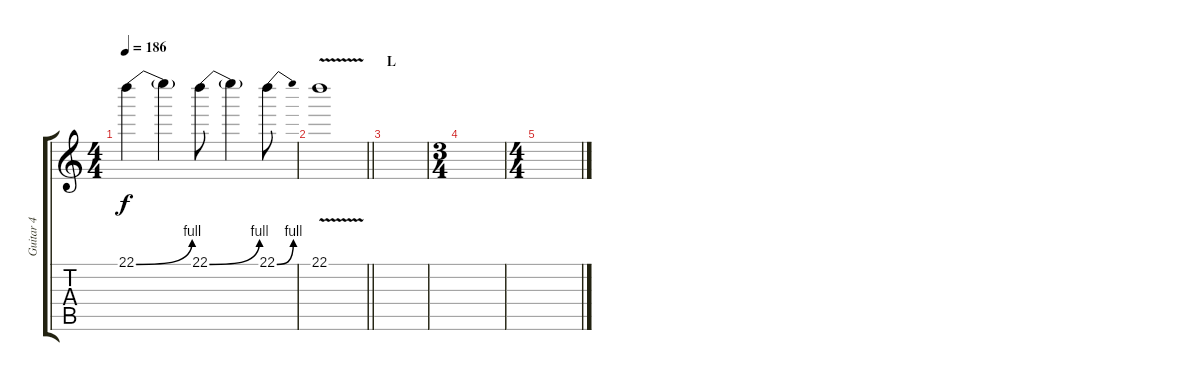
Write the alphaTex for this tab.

\track ("Guitar 4" "Guitar 4") {instrument distortionguitar}
\staff {score tabs}
\tuning (E4 B3 G3 D3 A2 E2) {hide}
\ts (4 4)
\tempo 186
\clef g2
\ks c
22.1{be (bend 0 0 60 4)}.4{dy f} 22.1{t}.4 22.1{be (bend 0 0 60 4)}.8 22.1{t}.4 22.1{be (bend 0 0 60 4)}.8 |
\barLineRight lightlight
22.1{v}.1 |
\section ("" "L")
|
\ts (3 4)
|
\ts (4 4)
